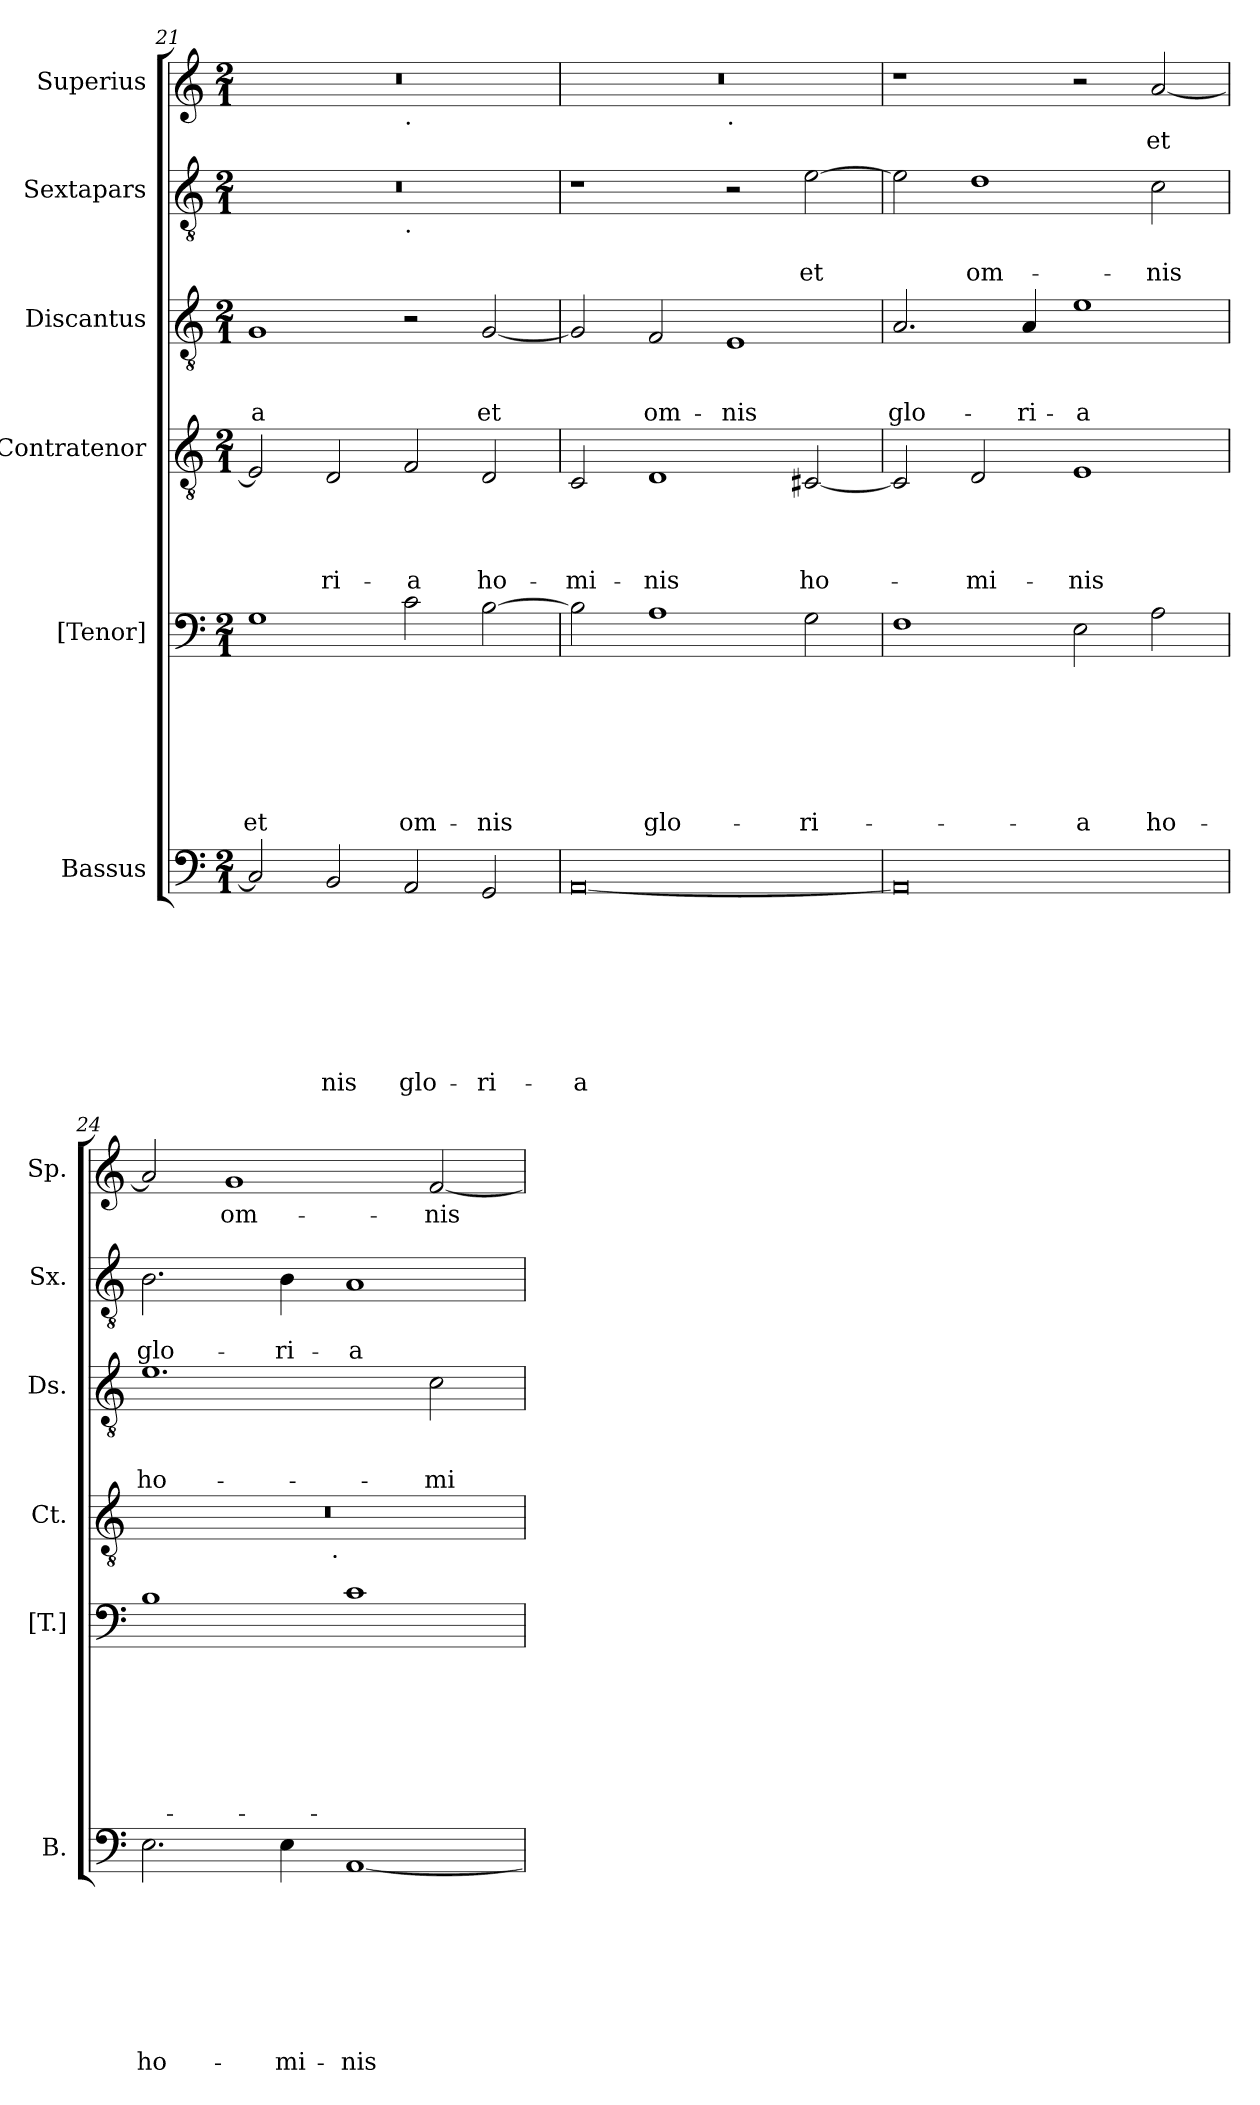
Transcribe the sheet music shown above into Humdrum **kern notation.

**kern	**text	**text	**text	**text	**text	**text	**text	**text	**kern	**text	**text	**text	**text	**text	**text	**text	**kern	**text	**text	**text	**text	**kern	**text	**text	**text	**kern	**text	**text	**kern	**text
*part6	*part6	*part6	*part6	*part6	*part6	*part6	*part6	*part6	*part5	*part5	*part5	*part5	*part5	*part5	*part5	*part5	*part4	*part4	*part4	*part4	*part4	*part3	*part3	*part3	*part3	*part2	*part2	*part2	*part1	*part1
*staff6	*staff6	*staff6	*staff6	*staff6	*staff6	*staff6	*staff6	*staff6	*staff5	*staff5	*staff5	*staff5	*staff5	*staff5	*staff5	*staff5	*staff4	*staff4	*staff4	*staff4	*staff4	*staff3	*staff3	*staff3	*staff3	*staff2	*staff2	*staff2	*staff1	*staff1
*I"Bassus	*	*	*	*	*	*	*	*	*I"[Tenor]	*	*	*	*	*	*	*	*I"Contratenor	*	*	*	*	*I"Discantus	*	*	*	*I"Sextapars	*	*	*I"Superius	*
*I'B.	*	*	*	*	*	*	*	*	*I'[T.]	*	*	*	*	*	*	*	*I'Ct.	*	*	*	*	*I'Ds.	*	*	*	*I'Sx.	*	*	*I'Sp.	*
*clefF4	*	*	*	*	*	*	*	*	*clefF4	*	*	*	*	*	*	*	*clefGv2	*	*	*	*	*clefGv2	*	*	*	*clefGv2	*	*	*clefG2	*
*k[]	*	*	*	*	*	*	*	*	*k[]	*	*	*	*	*	*	*	*k[]	*	*	*	*	*k[]	*	*	*	*k[]	*	*	*k[]	*
*C:	*	*	*	*	*	*	*	*	*C:	*	*	*	*	*	*	*	*C:	*	*	*	*	*C:	*	*	*	*C:	*	*	*C:	*
*M2/1	*	*	*	*	*	*	*	*	*M2/1	*	*	*	*	*	*	*	*M2/1	*	*	*	*	*M2/1	*	*	*	*M2/1	*	*	*M2/1	*
=21	=21	=21	=21	=21	=21	=21	=21	=21	=21	=21	=21	=21	=21	=21	=21	=21	=21	=21	=21	=21	=21	=21	=21	=21	=21	=21	=21	=21	=21	=21
!	!	!	!	!	!	!	!	!	!	!	!	!	!	!	!	!LO:LY:b	!	!	!	!	!	!	!	!	!LO:LY:b:rj	!	!	!	!	!
*	*	*	*	*	*	*	*	*	*	*	*	*	*	*	*	*	*	*	*	*	*	*	*	*	*	*^	*	*	*^	*
2C/]	.	.	.	.	.	.	.	.	1G	.	.	.	.	.	.	et	2E/]	.	.	.	.	1G	.	.	-a	0r	1ryy	.	.	0r	1ryy	.
!	!	!	!	!	!	!	!	!LO:LY:b	!	!	!	!	!	!	!	!	!	!	!	!	!LO:LY:b	!	!	!	!	!	!	!	!	!	!	!
2BB/	.	.	.	.	.	.	.	-nis	.	.	.	.	.	.	.	.	2D/	.	.	.	-ri-	.	.	.	.	.	.	.	.	.	.	.
!	!	!	!	!	!	!	!	!	!	!	!	!	!	!	!	!	!	!	!	!	!	!	!	!	!	!	!	!	!	!	!LO:TX:b:t=.	!
!	!	!	!	!	!	!	!	!	!	!	!	!	!	!	!	!	!	!	!	!	!	!	!	!	!	!	!LO:TX:b:t=.	!	!	!	!	!
!	!	!	!	!	!	!	!	!LO:LY:b	!	!	!	!	!	!	!	!LO:LY:b	!	!	!	!	!LO:LY:b	!	!	!	!	!	!	!	!	!	!	!
2AA/	.	.	.	.	.	.	.	glo-	2c\	.	.	.	.	.	.	om-	2F/	.	.	.	-a	2r	.	.	.	.	1ryy	.	.	.	1ryy	.
!	!	!	!	!	!	!	!	!LO:LY:b	!	!	!	!	!	!	!	!LO:LY:b	!	!	!	!	!LO:LY:b	!	!	!	!LO:LY:b	!	!	!	!	!	!	!
2GG/	.	.	.	.	.	.	.	-ri-	[>2B\	.	.	.	.	.	.	-nis	2D/	.	.	.	ho-	[<2G/	.	.	et	.	.	.	.	.	.	.
=22	=22	=22	=22	=22	=22	=22	=22	=22	=22	=22	=22	=22	=22	=22	=22	=22	=22	=22	=22	=22	=22	=22	=22	=22	=22	=22	=22	=22	=22	=22	=22	=22
!	!	!	!	!	!	!	!	!LO:LY:b:rj	!	!	!	!	!	!	!	!	!	!	!	!	!LO:LY:b	!	!	!	!	!	!	!	!	!	!	!
*	*	*	*	*	*	*	*	*	*	*	*	*	*	*	*	*	*	*	*	*	*	*	*	*	*	*v	*v	*	*	*	*	*
[<0AA	.	.	.	.	.	.	.	-a	2B\]	.	.	.	.	.	.	.	2C/	.	.	.	-mi-	2G/]	.	.	.	1r	.	.	0r	1ryy	.
!	!	!	!	!	!	!	!	!	!	!	!	!	!	!	!	!LO:LY:b	!	!	!	!	!LO:LY:b	!	!	!	!LO:LY:b	!	!	!	!	!	!
.	.	.	.	.	.	.	.	.	1A	.	.	.	.	.	.	glo-	1D	.	.	.	-nis	2F/	.	.	om-	.	.	.	.	.	.
!	!	!	!	!	!	!	!	!	!	!	!	!	!	!	!	!	!	!	!	!	!	!	!	!	!	!	!	!	!	!LO:TX:b:t=.	!
!	!	!	!	!	!	!	!	!	!	!	!	!	!	!	!	!	!	!	!	!	!	!	!	!	!LO:LY:b	!	!	!	!	!	!
.	.	.	.	.	.	.	.	.	.	.	.	.	.	.	.	.	.	.	.	.	.	1E	.	.	-nis	2r	.	.	.	1ryy	.
!	!	!	!	!	!	!	!	!	!	!	!	!	!	!	!	!LO:LY:b	!	!	!	!	!LO:LY:b	!	!	!	!	!	!	!LO:LY:b	!	!	!
.	.	.	.	.	.	.	.	.	2G\	.	.	.	.	.	.	-ri-	[<2C#X/	.	.	.	ho-	.	.	.	.	[>2e\	.	et	.	.	.
=23	=23	=23	=23	=23	=23	=23	=23	=23	=23	=23	=23	=23	=23	=23	=23	=23	=23	=23	=23	=23	=23	=23	=23	=23	=23	=23	=23	=23	=23	=23	=23
!	!	!	!	!	!	!	!	!	!	!	!	!	!	!	!	!	!	!	!	!	!	!	!	!	!LO:LY:b	!	!	!	!	!	!
*	*	*	*	*	*	*	*	*	*	*	*	*	*	*	*	*	*	*	*	*	*	*	*	*	*	*	*	*	*v	*v	*
0AA]	.	.	.	.	.	.	.	.	1F	.	.	.	.	.	.	.	2C#/]	.	.	.	.	2.A/	.	.	glo-	2e\]	.	.	1r	.
!	!	!	!	!	!	!	!	!	!	!	!	!	!	!	!	!	!	!	!	!	!LO:LY:b	!	!	!	!	!	!	!LO:LY:b	!	!
.	.	.	.	.	.	.	.	.	.	.	.	.	.	.	.	.	2D/	.	.	.	-mi-	.	.	.	.	1d	.	om-	.	.
!	!	!	!	!	!	!	!	!	!	!	!	!	!	!	!	!	!	!	!	!	!	!	!	!	!LO:LY:b	!	!	!	!	!
.	.	.	.	.	.	.	.	.	.	.	.	.	.	.	.	.	.	.	.	.	.	4A/	.	.	-ri-	.	.	.	.	.
!	!	!	!	!	!	!	!	!	!	!	!	!	!	!	!	!LO:LY:b	!	!	!	!	!LO:LY:b	!	!	!	!LO:LY:b:rj	!	!	!	!	!
.	.	.	.	.	.	.	.	.	2E\	.	.	.	.	.	.	-a	1E	.	.	.	-nis	1e	.	.	-a	.	.	.	2r	.
!	!	!	!	!	!	!	!	!	!	!	!	!	!	!	!	!LO:LY:b	!	!	!	!	!	!	!	!	!	!	!	!LO:LY:b	!	!LO:LY:b
.	.	.	.	.	.	.	.	.	2A\	.	.	.	.	.	.	ho-	.	.	.	.	.	.	.	.	.	2c\	.	-nis	[<2a/	et
=24	=24	=24	=24	=24	=24	=24	=24	=24	=24	=24	=24	=24	=24	=24	=24	=24	=24	=24	=24	=24	=24	=24	=24	=24	=24	=24	=24	=24	=24	=24
!	!	!	!	!	!	!	!	!LO:LY:b	!	!	!	!	!	!	!	!	!	!	!	!	!	!	!	!	!LO:LY:b	!	!	!LO:LY:b	!	!
*	*	*	*	*	*	*	*	*	*	*	*	*	*	*	*	*	*^	*	*	*	*	*	*	*	*	*	*	*	*	*
2.E\	.	.	.	.	.	.	.	ho-	1B	.	.	.	.	.	.	.	0r	2ryy	.	.	.	.	1.e	.	.	ho-	2.B\	.	glo-	2a/]	.
!	!	!	!	!	!	!	!	!	!	!	!	!	!	!	!	!	!	!	!	!	!	!	!	!	!	!	!	!	!	!	!LO:LY:b
.	.	.	.	.	.	.	.	.	.	.	.	.	.	.	.	.	.	4...ryy	.	.	.	.	.	.	.	.	.	.	.	1g	om-
!	!	!	!	!	!	!	!	!LO:LY:b	!	!	!	!	!	!	!	!	!	!	!	!	!	!	!	!	!	!	!	!	!LO:LY:b	!	!
4E\	.	.	.	.	.	.	.	-mi-	.	.	.	.	.	.	.	.	.	.	.	.	.	.	.	.	.	.	4B\	.	-ri-	.	.
!	!	!	!	!	!	!	!	!	!	!	!	!	!	!	!	!	!	!LO:TX:b:t=.	!	!	!	!	!	!	!	!	!	!	!	!	!
.	.	.	.	.	.	.	.	.	.	.	.	.	.	.	.	.	.	1ryy	.	.	.	.	.	.	.	.	.	.	.	.	.
!	!	!	!	!	!	!	!	!LO:LY:b	!	!	!	!	!	!	!	!	!	!	!	!	!	!	!	!	!	!	!	!	!LO:LY:b:rj	!	!
[<1AA	.	.	.	.	.	.	.	-nis	1c	.	.	.	.	.	.	.	.	.	.	.	.	.	.	.	.	.	1A	.	-a	.	.
!	!	!	!	!	!	!	!	!	!	!	!	!	!	!	!	!	!	!	!	!	!	!	!	!	!	!LO:LY:b	!	!	!	!	!LO:LY:b
.	.	.	.	.	.	.	.	.	.	.	.	.	.	.	.	.	.	.	.	.	.	.	2c\	.	.	-mi-	.	.	.	[<2f/	-nis
.	.	.	.	.	.	.	.	.	.	.	.	.	.	.	.	.	.	32ryy	.	.	.	.	.	.	.	.	.	.	.	.	.
*	*	*	*	*	*	*	*	*	*	*	*	*	*	*	*	*	*v	*v	*	*	*	*	*	*	*	*	*	*	*	*	*
=	=	=	=	=	=	=	=	=	=	=	=	=	=	=	=	=	=	=	=	=	=	=	=	=	=	=	=	=	=	=
*-	*-	*-	*-	*-	*-	*-	*-	*-	*-	*-	*-	*-	*-	*-	*-	*-	*-	*-	*-	*-	*-	*-	*-	*-	*-	*-	*-	*-	*-	*-
